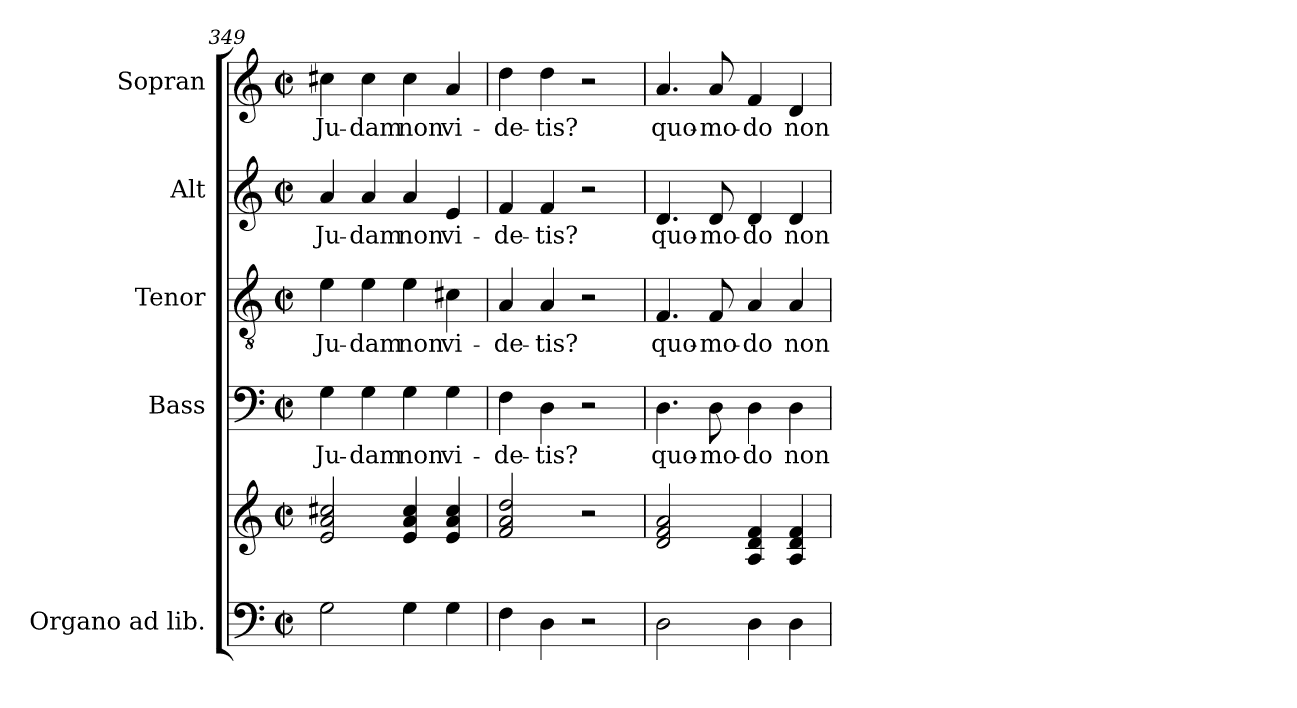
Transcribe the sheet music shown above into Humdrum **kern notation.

**kern	**kern	**kern	**text	**kern	**text	**kern	**text	**kern	**text
*part5	*part5	*part4	*part4	*part3	*part3	*part2	*part2	*part1	*part1
*staff6	*staff5	*staff4	*staff4	*staff3	*staff3	*staff2	*staff2	*staff1	*staff1
*I"Organo ad lib.	*	*I"Bass	*	*I"Tenor	*	*I"Alt	*	*I"Sopran	*
*	*	*I'B.	*	*I'T.	*	*I'A.	*	*I'S.	*
*clefF4	*clefG2	*clefF4	*	*clefGv2	*	*clefG2	*	*clefG2	*
*k[]	*k[]	*k[]	*	*k[]	*	*k[]	*	*k[]	*
*C:	*C:	*C:	*	*C:	*	*C:	*	*C:	*
*M2/2	*M2/2	*M2/2	*	*M2/2	*	*M2/2	*	*M2/2	*
*met(c|)	*met(c|)	*met(c|)	*	*met(c|)	*	*met(c|)	*	*met(c|)	*
=349	=349	=349	=349	=349	=349	=349	=349	=349	=349
!	!	!	!LO:LY:b	!	!LO:LY:b	!	!LO:LY:b	!	!LO:LY:b
2G\	2e/ 2a/ 2cc#X/	4G\	Ju-	4e\	Ju-	4a/	Ju-	4cc#X\	Ju-
!	!	!	!LO:LY:b	!	!LO:LY:b	!	!LO:LY:b	!	!LO:LY:b
.	.	4G\	-dam	4e\	-dam	4a/	-dam	4cc#\	-dam
!	!	!	!LO:LY:b	!	!LO:LY:b	!	!LO:LY:b	!	!LO:LY:b
4G\	4e/ 4a/ 4cc#/	4G\	non	4e\	non	4a/	non	4cc#\	non
!	!	!	!LO:LY:b	!	!LO:LY:b	!	!LO:LY:b	!	!LO:LY:b
4G\	4e/ 4a/ 4cc#/	4G\	vi-	4c#X\	vi-	4e/	vi-	4a/	vi-
!!LO:LB:g=z
=350	=350	=350	=350	=350	=350	=350	=350	=350	=350
!	!	!	!LO:LY:b	!	!LO:LY:b	!	!LO:LY:b	!	!LO:LY:b
4F\	2f/ 2a/ 2dd/	4F\	-de-	4A/	-de-	4f/	-de-	4dd\	-de-
!	!	!	!LO:LY:b	!	!LO:LY:b	!	!LO:LY:b	!	!LO:LY:b
4D\	.	4D\	-tis?	4A/	-tis?	4f/	-tis?	4dd\	-tis?
2r	2r	2r	.	2r	.	2r	.	2r	.
=351	=351	=351	=351	=351	=351	=351	=351	=351	=351
!	!	!	!LO:LY:b	!	!LO:LY:b	!	!LO:LY:b	!	!LO:LY:b
2D\	2d/ 2f/ 2a/	4.D\	quo-	4.F/	quo-	4.d/	quo-	4.a/	quo-
!	!	!	!LO:LY:b	!	!LO:LY:b	!	!LO:LY:b	!	!LO:LY:b
.	.	8D\	-mo-	8F/	-mo-	8d/	-mo-	8a/	-mo-
!	!	!	!LO:LY:b	!	!LO:LY:b	!	!LO:LY:b	!	!LO:LY:b
4D\	4A/ 4d/ 4f/	4D\	-do	4A/	-do	4d/	-do	4f/	-do
!	!	!	!LO:LY:b	!	!LO:LY:b	!	!LO:LY:b	!	!LO:LY:b
4D\	4A/ 4d/ 4f/	4D\	non	4A/	non	4d/	non	4d/	non
=	=	=	=	=	=	=	=	=	=
*-	*-	*-	*-	*-	*-	*-	*-	*-	*-
